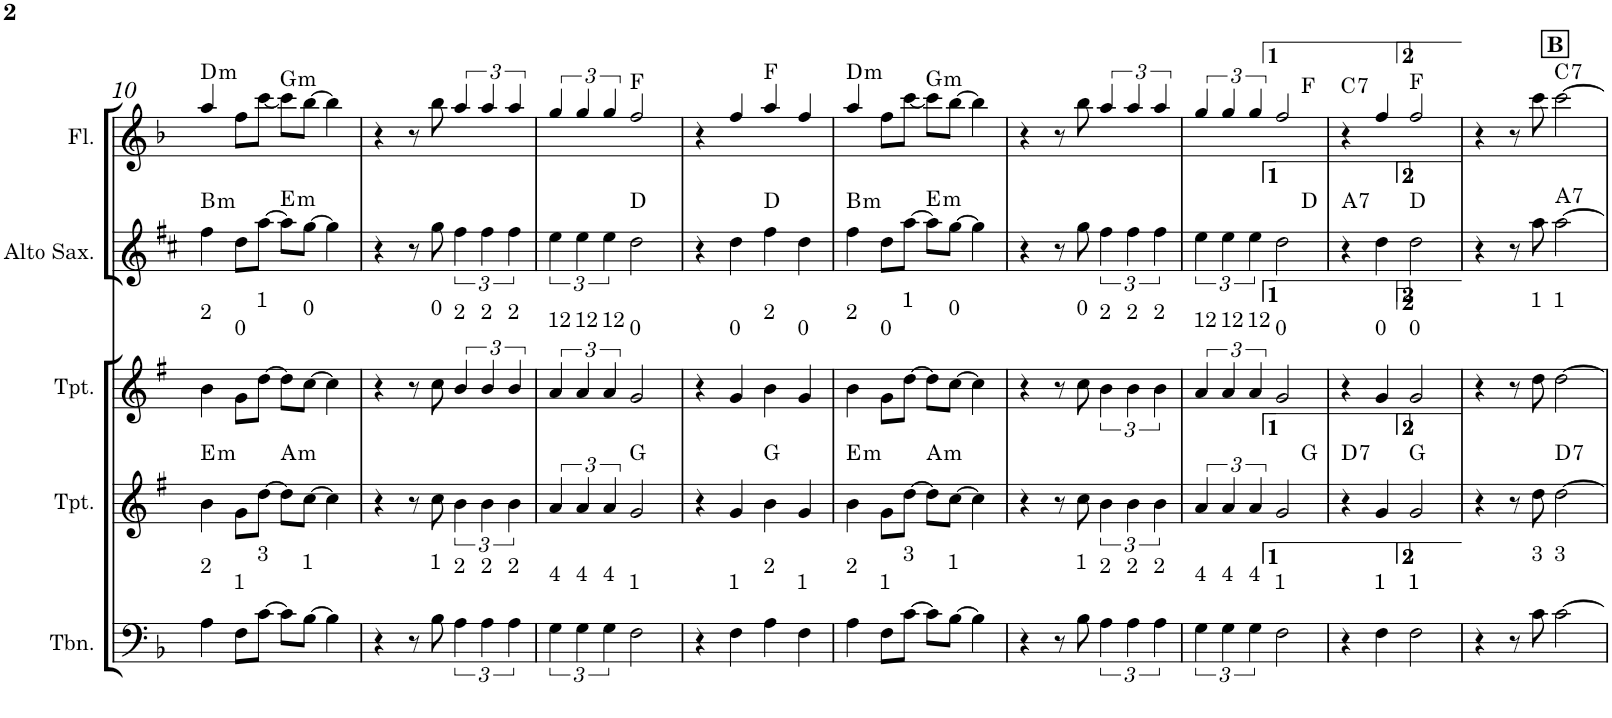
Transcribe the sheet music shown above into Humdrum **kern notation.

**kern	**kern	**harte	**kern	**kern	**harte	**kern	**harte
*part5	*part4	*part4	*part3	*part2	*part2	*part1	*part1
*staff5	*staff4	*	*staff3	*staff2	*	*staff1	*
*I"C clavF	*I"Bb	*	*I"Bb - Pirata	*I"Eb	*	*I"C clavG	*
!!LO:PB:g=z
*clefF4	*clefG2	*	*clefG2	*clefG2	*	*clefG2	*
*	*Trd1c2	*	*Trd1c2	*Trd5c9	*	*	*
*k[b-]	*k[f#]	*	*k[f#]	*k[f#c#]	*	*k[b-]	*
*F:	*G:	*	*G:	*D:	*	*F:	*
*M4/4	*M4/4	*	*M4/4	*M4/4	*	*M4/4	*
=10	=10	=10	=10	=10	=10	=10	=10
!	!	!	!LO:TX:a:t=2	!	!	!	!
!LO:TX:a:t=2	!	!LO:H:kt=m	!	!	!LO:H:kt=m	!	!LO:H:kt=m
4A\	4b\	E:min	4b\	4ff#\	B:min	4aa/	D:min
!	!	!	!LO:TX:a:t=0	!	!	!	!
!LO:TX:a:t=1	!	!	!	!	!	!	!
8F\L	8g\L	.	8g\L	8dd\L	.	8ff\L	.
!	!	!	!LO:TX:a:t=1	!	!	!	!
!LO:TX:a:t=3	!	!	!	!	!	!	!
[>8c\J	[>8dd\J	.	[>8dd\J	[>8aa\J	.	[<8ccc\J	.
!	!	!LO:H:kt=m	!	!	!LO:H:kt=m	!	!LO:H:kt=m
8c\L]	8dd\L]	A:min	8dd\L]	8aa\L]	E:min	8ccc\L]	G:min
!	!	!	!LO:TX:a:t=0	!	!	!	!
!LO:TX:a:t=1	!	!	!	!	!	!	!
[>8B-\J	[>8cc\J	.	[>8cc\J	[>8gg\J	.	[>8bb-\J	.
4B-\]	4cc\]	.	4cc\]	4gg\]	.	4bb-\]	.
=11	=11	=11	=11	=11	=11	=11	=11
4r	4r	.	4r	4r	.	4r	.
8r	8r	.	8r	8r	.	8r	.
!	!	!	!LO:TX:a:t=0	!	!	!	!
!LO:TX:a:t=1	!	!	!	!	!	!	!
8B-\	8cc\	.	8cc\	8gg\	.	8bb-\	.
!	!	!	!LO:TX:a:t=2	!	!	!	!
!LO:TX:a:t=2	!	!	!	!	!	!	!
6A\	6b\	.	6b/	6ff#\	.	6aa/	.
!	!	!	!LO:TX:a:t=2	!	!	!	!
!LO:TX:a:t=2	!	!	!	!	!	!	!
6A\	6b\	.	6b/	6ff#\	.	6aa/	.
!	!	!	!LO:TX:a:t=2	!	!	!	!
!LO:TX:a:t=2	!	!	!	!	!	!	!
6A\	6b\	.	6b/	6ff#\	.	6aa/	.
=12	=12	=12	=12	=12	=12	=12	=12
!	!	!	!LO:TX:a:t=12	!	!	!	!
!LO:TX:a:t=4	!	!	!	!	!	!	!
6G\	6a/	.	6a/	6ee\	.	6gg/	.
!	!	!	!LO:TX:a:t=12	!	!	!	!
!LO:TX:a:t=4	!	!	!	!	!	!	!
6G\	6a/	.	6a/	6ee\	.	6gg/	.
!	!	!	!LO:TX:a:t=12	!	!	!	!
!LO:TX:a:t=4	!	!	!	!	!	!	!
6G\	6a/	.	6a/	6ee\	.	6gg/	.
!	!	!	!LO:TX:a:t=0	!	!	!	!
!LO:TX:a:t=1	!	!	!	!	!	!	!
2F\	2g/	G:maj	2g/	2dd\	D:maj	2ff/	F:maj
=13	=13	=13	=13	=13	=13	=13	=13
4r	4r	.	4r	4r	.	4r	.
!	!	!	!LO:TX:a:t=0	!	!	!	!
!LO:TX:a:t=1	!	!	!	!	!	!	!
4F\	4g/	.	4g/	4dd\	.	4ff/	.
!	!	!	!LO:TX:a:t=2	!	!	!	!
!LO:TX:a:t=2	!	!	!	!	!	!	!
4A\	4b\	G:maj	4b\	4ff#\	D:maj	4aa/	F:maj
!	!	!	!LO:TX:a:t=0	!	!	!	!
!LO:TX:a:t=1	!	!	!	!	!	!	!
4F\	4g/	.	4g/	4dd\	.	4ff/	.
=14	=14	=14	=14	=14	=14	=14	=14
!	!	!	!LO:TX:a:t=2	!	!	!	!
!LO:TX:a:t=2	!	!LO:H:kt=m	!	!	!LO:H:kt=m	!	!LO:H:kt=m
4A\	4b\	E:min	4b\	4ff#\	B:min	4aa/	D:min
!	!	!	!LO:TX:a:t=0	!	!	!	!
!LO:TX:a:t=1	!	!	!	!	!	!	!
8F\L	8g\L	.	8g\L	8dd\L	.	8ff\L	.
!	!	!	!LO:TX:a:t=1	!	!	!	!
!LO:TX:a:t=3	!	!	!	!	!	!	!
[>8c\J	[>8dd\J	.	[>8dd\J	[>8aa\J	.	[<8ccc\J	.
!	!	!LO:H:kt=m	!	!	!LO:H:kt=m	!	!LO:H:kt=m
8c\L]	8dd\L]	A:min	8dd\L]	8aa\L]	E:min	8ccc\L]	G:min
!	!	!	!LO:TX:a:t=0	!	!	!	!
!LO:TX:a:t=1	!	!	!	!	!	!	!
[>8B-\J	[>8cc\J	.	[>8cc\J	[>8gg\J	.	[>8bb-\J	.
4B-\]	4cc\]	.	4cc\]	4gg\]	.	4bb-\]	.
=15	=15	=15	=15	=15	=15	=15	=15
4r	4r	.	4r	4r	.	4r	.
8r	8r	.	8r	8r	.	8r	.
!	!	!	!LO:TX:a:t=0	!	!	!	!
!LO:TX:a:t=1	!	!	!	!	!	!	!
8B-\	8cc\	.	8cc\	8gg\	.	8bb-\	.
!	!	!	!LO:TX:a:t=2	!	!	!	!
!LO:TX:a:t=2	!	!	!	!	!	!	!
6A\	6b\	.	6b\	6ff#\	.	6aa/	.
!	!	!	!LO:TX:a:t=2	!	!	!	!
!LO:TX:a:t=2	!	!	!	!	!	!	!
6A\	6b\	.	6b\	6ff#\	.	6aa/	.
!	!	!	!LO:TX:a:t=2	!	!	!	!
!LO:TX:a:t=2	!	!	!	!	!	!	!
6A\	6b\	.	6b\	6ff#\	.	6aa/	.
=16	=16	=16	=16	=16	=16	=16	=16
!	!	!	!LO:TX:a:t=12	!	!	!	!
!LO:TX:a:t=4	!	!	!	!	!	!	!
*	*^	*	*	*^	*	*^	*
6G\	6a/	2.ryy	.	6a/	6ee\	2.ryy	.	6gg/	2.ryy	.
!	!	!	!	!LO:TX:a:t=12	!	!	!	!	!	!
!LO:TX:a:t=4	!	!	!	!	!	!	!	!	!	!
6G\	6a/	.	.	6a/	6ee\	.	.	6gg/	.	.
!	!	!	!	!LO:TX:a:t=12	!	!	!	!	!	!
!LO:TX:a:t=4	!	!	!	!	!	!	!	!	!	!
6G\	6a/	.	.	6a/	6ee\	.	.	6gg/	.	.
!	!	!	!	!LO:TX:a:t=0	!	!	!	!	!	!
!LO:TX:a:t=1	!	!	!	!	!	!	!	!	!	!
2F\	2g/	.	.	2g/	2dd\	.	.	2ff/	.	.
.	.	4ryy	G:maj	.	.	4ryy	D:maj	.	4ryy	F:maj
=17	=17	=17	=17	=17	=17	=17	=17	=17	=17	=17
!	!	!	!LO:H:kt=7	!	!	!	!LO:H:kt=7	!	!	!LO:H:kt=7
*	*	*	*	*	*v	*v	*	*	*	*
*	*v	*v	*	*	*	*	*v	*v	*
4r	4r	D:7	4r	4r	A:7	4r	C:7
!	!	!	!LO:TX:a:t=0	!	!	!	!
!LO:TX:a:t=1	!	!	!	!	!	!	!
4F\	4g/	.	4g/	4dd\	.	4ff/	.
!	!	!	!LO:TX:a:t=0	!	!	!	!
!LO:TX:a:t=1	!	!	!	!	!	!	!
2F\	2g/	G:maj	2g/	2dd\	D:maj	2ff/	F:maj
!!LO:REH:place=s1:a:B:cj:t=B:qo=2
=18	=18	=18	=18	=18	=18	=18	=18
4r	4r	.	4r	4r	.	4r	.
8r	8r	.	8r	8r	.	8r	.
!	!	!	!LO:TX:a:t=1	!	!	!	!
!LO:TX:a:t=3	!	!	!	!	!	!	!
8c\	8dd\	.	8dd\	8aa\	.	8ccc\	.
!	!	!	!LO:TX:a:t=1	!	!	!	!
!LO:TX:a:t=3	!	!LO:H:kt=7	!	!	!LO:H:kt=7	!	!LO:H:kt=7
[>2c\	[>2dd\	D:7	[>2dd\	[>2aa\	A:7	[>2ccc\	C:7
=	=	=	=	=	=	=	=
*-	*-	*-	*-	*-	*-	*-	*-
